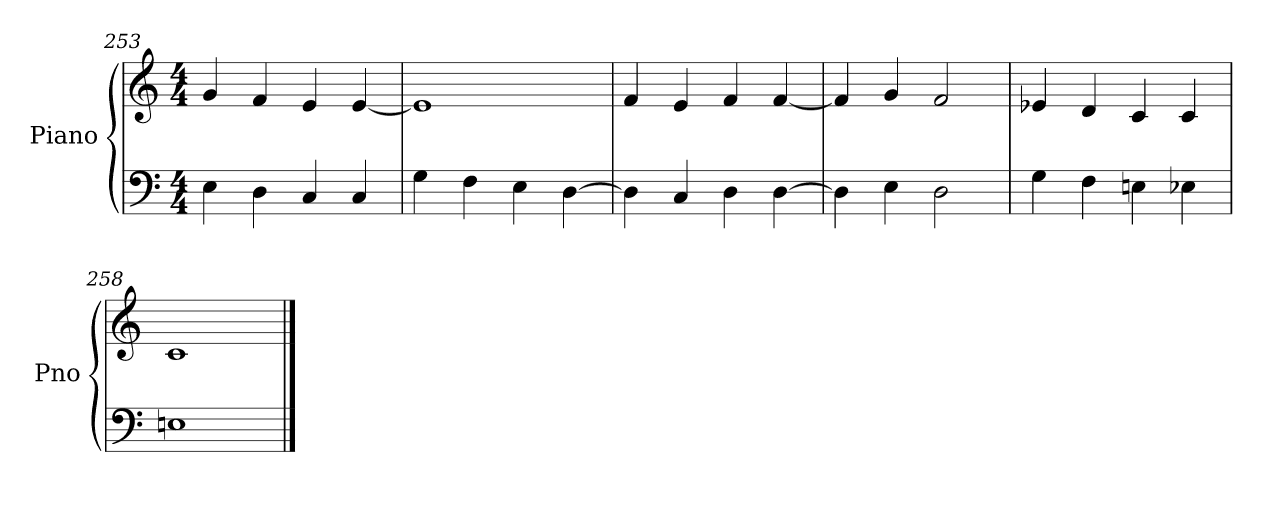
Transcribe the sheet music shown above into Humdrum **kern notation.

**kern	**kern
*part1	*part1
*staff2	*staff1
*I"Piano	*
*I'Pno	*
!!LO:LB:g=z
*clefF4	*clefG2
*k[]	*k[]
*M4/4	*M4/4
=253	=253
4E\	4g/
4D\	4f/
4C/	4e/
4C/	[4e/
=254	=254
4G\	1e]
4F\	.
4E\	.
[4D\	.
=255	=255
4D\]	4f/
4C/	4e/
4D\	4f/
[4D\	[4f/
=256	=256
4D\]	4f/]
4E\	4g/
2D\	2f/
=257	=257
4G\	4e-X/
4F\	4d/
4En\	4c/
4E-X\	4c/
=258	=258
1En	1c
==	==
*-	*-
